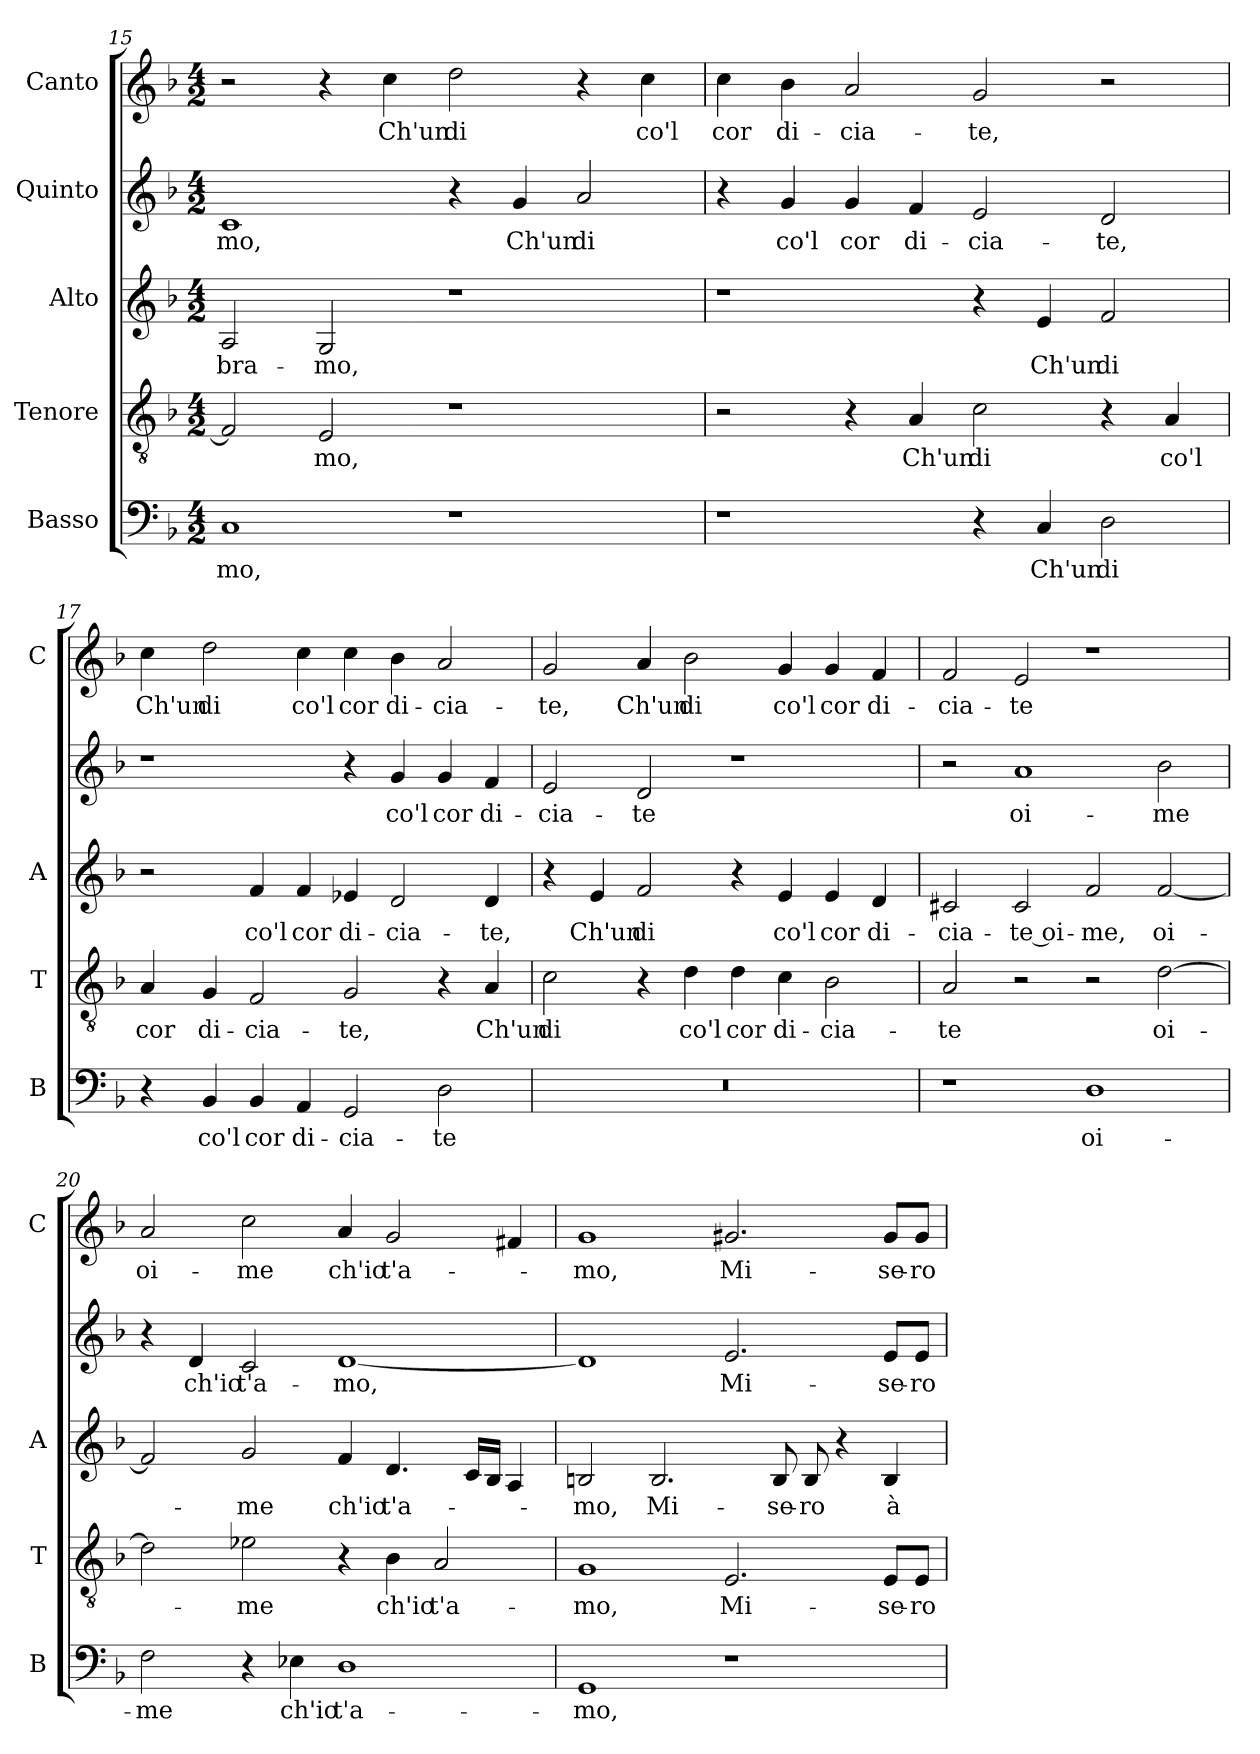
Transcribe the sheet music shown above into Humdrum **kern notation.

**kern	**text	**kern	**text	**kern	**text	**kern	**text	**kern	**text
*part5	*part5	*part4	*part4	*part3	*part3	*part2	*part2	*part1	*part1
*staff5	*staff5	*staff4	*staff4	*staff3	*staff3	*staff2	*staff2	*staff1	*staff1
*I"Basso	*	*I"Tenore	*	*I"Alto	*	*I"Quinto	*	*I"Canto	*
*I'B	*	*I'T	*	*I'A	*	*	*	*I'C	*
*clefF4	*	*clefGv2	*	*clefG2	*	*clefG2	*	*clefG2	*
*k[b-]	*	*k[b-]	*	*k[b-]	*	*k[b-]	*	*k[b-]	*
*F:	*	*F:	*	*F:	*	*F:	*	*F:	*
*M4/2	*	*M4/2	*	*M4/2	*	*M4/2	*	*M4/2	*
=15	=15	=15	=15	=15	=15	=15	=15	=15	=15
!	!LO:LY:b	!	!	!	!LO:LY:b	!	!LO:LY:b	!	!
1C	-mo,	2F/]	.	2A/	bra-	1c	-mo,	2r	.
!	!	!	!LO:LY:b	!	!LO:LY:b	!	!	!	!
.	.	2E/	-mo,	2G/	-mo,	.	.	4r	.
!	!	!	!	!	!	!	!	!	!LO:LY:b
.	.	.	.	.	.	.	.	4cc\	Ch'un
!	!	!	!	!	!	!	!	!	!LO:LY:b
1r	.	1r	.	1r	.	4r	.	2dd\	di
!	!	!	!	!	!	!	!LO:LY:b	!	!
.	.	.	.	.	.	4g/	Ch'un	.	.
!	!	!	!	!	!	!	!LO:LY:b	!	!
.	.	.	.	.	.	2a/	di	4r	.
!	!	!	!	!	!	!	!	!	!LO:LY:b
.	.	.	.	.	.	.	.	4cc\	co'l
=16	=16	=16	=16	=16	=16	=16	=16	=16	=16
!	!	!	!	!	!	!	!	!	!LO:LY:b
1r	.	2r	.	1r	.	4r	.	4cc\	cor
!	!	!	!	!	!	!	!LO:LY:b	!	!LO:LY:b
.	.	.	.	.	.	4g/	co'l	4b-\	di-
!	!	!	!	!	!	!	!LO:LY:b	!	!LO:LY:b
.	.	4r	.	.	.	4g/	cor	2a/	-cia-
!	!	!	!LO:LY:b	!	!	!	!LO:LY:b	!	!
.	.	4A/	Ch'un	.	.	4f/	di-	.	.
!	!	!	!LO:LY:b	!	!	!	!LO:LY:b	!	!LO:LY:b
4r	.	2c\	di	4r	.	2e/	-cia-	2g/	-te,
!	!LO:LY:b	!	!	!	!LO:LY:b	!	!	!	!
4C/	Ch'un	.	.	4e/	Ch'un	.	.	.	.
!	!LO:LY:b	!	!	!	!LO:LY:b	!	!LO:LY:b	!	!
2D\	di	4r	.	2f/	di	2d/	-te,	2r	.
!	!	!	!LO:LY:b	!	!	!	!	!	!
.	.	4A/	co'l	.	.	.	.	.	.
!!LO:PB:g=z
=17	=17	=17	=17	=17	=17	=17	=17	=17	=17
!	!	!	!LO:LY:b	!	!	!	!	!	!LO:LY:b
4r	.	4A/	cor	2r	.	1r	.	4cc\	Ch'un
!	!LO:LY:b	!	!LO:LY:b	!	!	!	!	!	!LO:LY:b
4BB-/	co'l	4G/	di-	.	.	.	.	2dd\	di
!	!LO:LY:b	!	!LO:LY:b	!	!LO:LY:b	!	!	!	!
4BB-/	cor	2F/	-cia-	4f/	co'l	.	.	.	.
!	!LO:LY:b	!	!	!	!LO:LY:b	!	!	!	!LO:LY:b
4AA/	di-	.	.	4f/	cor	.	.	4cc\	co'l
!	!LO:LY:b	!	!LO:LY:b	!	!LO:LY:b	!	!	!	!LO:LY:b
2GG/	-cia-	2G/	-te,	4e-X/	di-	4r	.	4cc\	cor
!	!	!	!	!	!LO:LY:b	!	!LO:LY:b	!	!LO:LY:b
.	.	.	.	2d/	-cia-	4g/	co'l	4b-\	di-
!	!LO:LY:b	!	!	!	!	!	!LO:LY:b	!	!LO:LY:b
2D\	-te	4r	.	.	.	4g/	cor	2a/	-cia-
!	!	!	!LO:LY:b	!	!LO:LY:b	!	!LO:LY:b	!	!
.	.	4A/	Ch'un	4d/	-te,	4f/	di-	.	.
=18	=18	=18	=18	=18	=18	=18	=18	=18	=18
!	!	!	!LO:LY:b	!	!	!	!LO:LY:b	!	!LO:LY:b
0r	.	2c\	di	4r	.	2e/	-cia-	2g/	-te,
!	!	!	!	!	!LO:LY:b	!	!	!	!
.	.	.	.	4e/	Ch'un	.	.	.	.
!	!	!	!	!	!LO:LY:b	!	!LO:LY:b	!	!LO:LY:b
.	.	4r	.	2f/	di	2d/	-te	4a/	Ch'un
!	!	!	!LO:LY:b	!	!	!	!	!	!LO:LY:b
.	.	4d\	co'l	.	.	.	.	2b-\	di
!	!	!	!LO:LY:b	!	!	!	!	!	!
.	.	4d\	cor	4r	.	1r	.	.	.
!	!	!	!LO:LY:b	!	!LO:LY:b	!	!	!	!LO:LY:b
.	.	4c\	di-	4e/	co'l	.	.	4g/	co'l
!	!	!	!LO:LY:b	!	!LO:LY:b	!	!	!	!LO:LY:b
.	.	2B-\	-cia-	4e/	cor	.	.	4g/	cor
!	!	!	!	!	!LO:LY:b	!	!	!	!LO:LY:b
.	.	.	.	4d/	di-	.	.	4f/	di-
=19	=19	=19	=19	=19	=19	=19	=19	=19	=19
!	!	!	!LO:LY:b	!	!LO:LY:b	!	!	!	!LO:LY:b
1r	.	2A/	-te	2c#X/	-cia-	2r	.	2f/	-cia-
!	!	!	!	!	!LO:LY:b	!	!LO:LY:b	!	!LO:LY:b
.	.	2r	.	2c#/	-te oi-	1a	oi-	2e/	-te
!	!LO:LY:b	!	!	!	!LO:LY:b	!	!	!	!
1D	oi-	2r	.	2f/	-me,	.	.	1r	.
!	!	!	!LO:LY:b	!	!LO:LY:b	!	!LO:LY:b	!	!
.	.	[2d\	oi-	[2f/	oi-	2b-\	-me	.	.
=20	=20	=20	=20	=20	=20	=20	=20	=20	=20
!	!LO:LY:b	!	!	!	!	!	!	!	!LO:LY:b
2F\	-me	2d\]	.	2f/]	.	4r	.	2a/	oi-
!	!	!	!	!	!	!	!LO:LY:b	!	!
.	.	.	.	.	.	4d/	ch'io	.	.
!	!	!	!LO:LY:b	!	!LO:LY:b	!	!LO:LY:b	!	!LO:LY:b
4r	.	2e-X\	-me	2g/	-me	2c/	t'a-	2cc\	-me
!	!LO:LY:b	!	!	!	!	!	!	!	!
4E-X\	ch'io	.	.	.	.	.	.	.	.
!	!LO:LY:b	!	!	!	!LO:LY:b	!	!LO:LY:b	!	!LO:LY:b
1D	t'a-	4r	.	4f/	ch'io	[1d	-mo,	4a/	ch'io
!	!	!	!LO:LY:b	!	!LO:LY:b	!	!	!	!LO:LY:b
.	.	4B-\	ch'io	4.d/	t'a-	.	.	2g/	t'a-
!	!	!	!LO:LY:b	!	!	!	!	!	!
.	.	2A/	t'a-	.	.	.	.	.	.
.	.	.	.	16c/LL	.	.	.	.	.
.	.	.	.	16B-/JJ	.	.	.	.	.
.	.	.	.	4A/	.	.	.	4f#X/	.
!!LO:LB:g=z
=21	=21	=21	=21	=21	=21	=21	=21	=21	=21
!	!LO:LY:b	!	!LO:LY:b	!	!LO:LY:b	!	!	!	!LO:LY:b
1GG	-mo,	1G	-mo,	2Bn/	-mo,	1d]	.	1g	-mo,
!	!	!	!	!	!LO:LY:b	!	!	!	!
.	.	.	.	2.B/	Mi-	.	.	.	.
!	!	!	!LO:LY:b	!	!	!	!LO:LY:b	!	!LO:LY:b
1r	.	2.E/	Mi-	.	.	2.e/	Mi-	2.g#X/	Mi-
!	!	!	!	!	!LO:LY:b	!	!	!	!
.	.	.	.	8B/	-se-	.	.	.	.
!	!	!	!	!	!LO:LY:b	!	!	!	!
.	.	.	.	8B/	-ro	.	.	.	.
.	.	.	.	4r	.	.	.	.	.
!	!	!	!LO:LY:b	!	!LO:LY:b	!	!LO:LY:b	!	!LO:LY:b
.	.	8E/L	-se-	4B/	à	8e/L	-se-	8g#/L	-se-
!	!	!	!LO:LY:b	!	!	!	!LO:LY:b	!	!LO:LY:b
.	.	8E/J	-ro	.	.	8e/J	-ro	8g#/J	-ro
=	=	=	=	=	=	=	=	=	=
*-	*-	*-	*-	*-	*-	*-	*-	*-	*-
